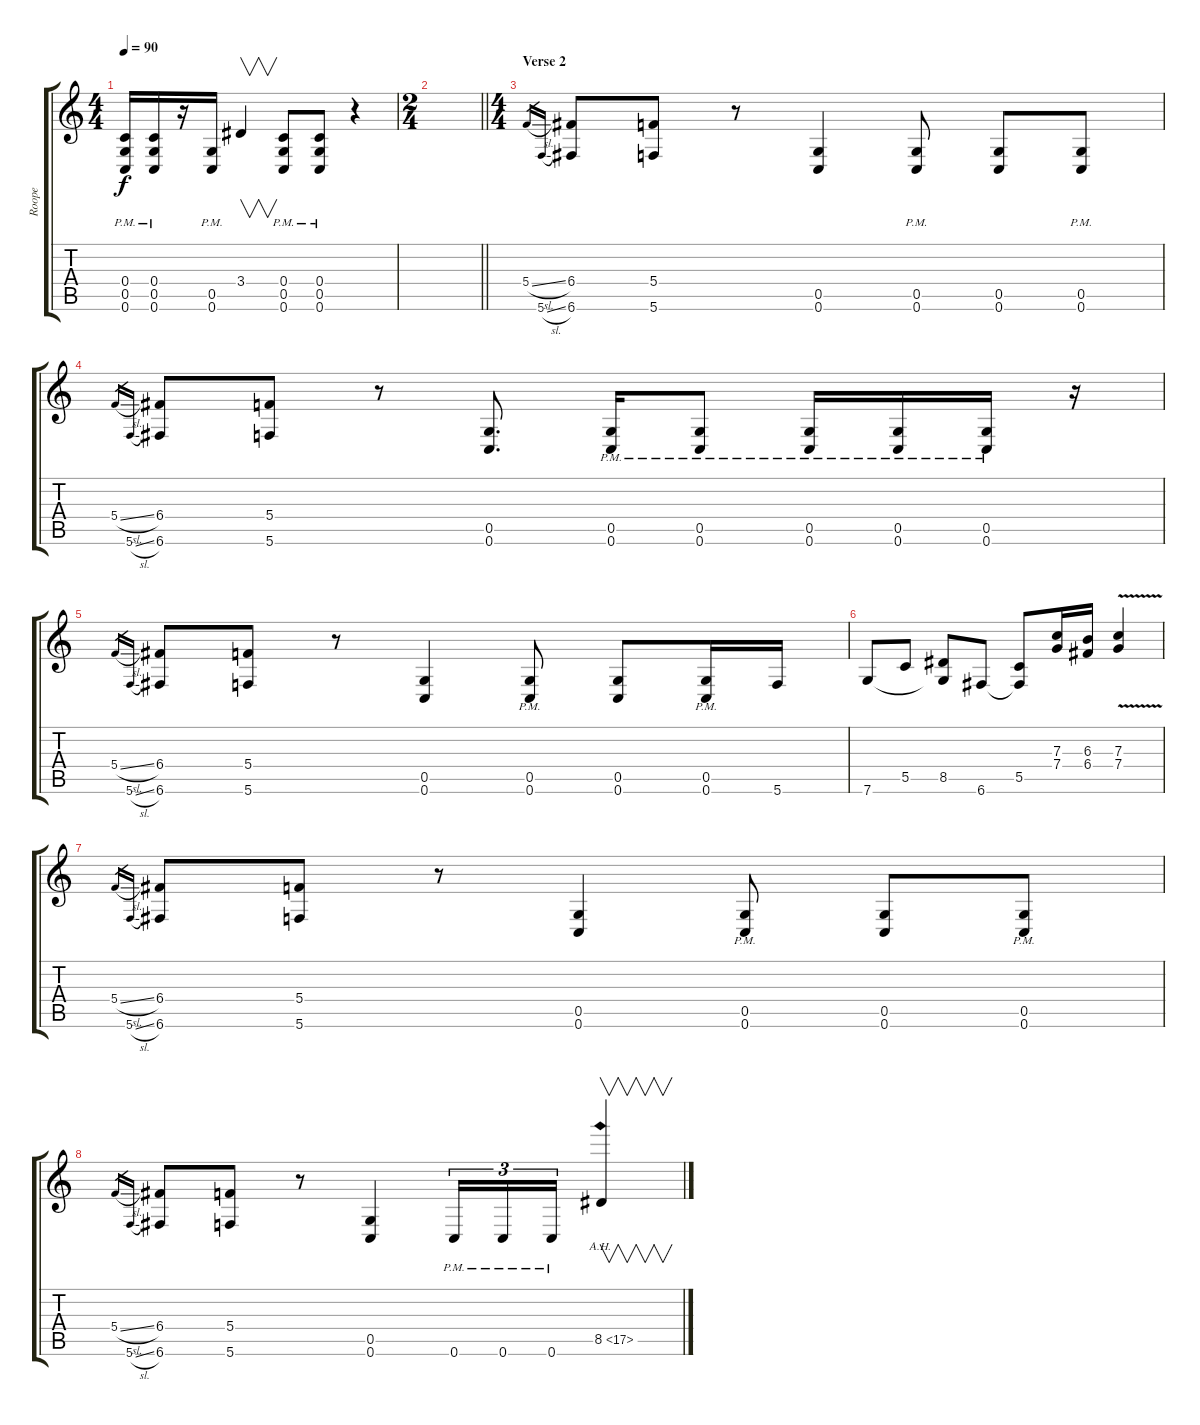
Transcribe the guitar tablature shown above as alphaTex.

\track ("Roope" "Roope") {instrument distortionguitar}
\staff {score tabs}
\tuning (D4 A3 F3 C3 G2 C2) {hide}
\ts (4 4)
\tempo 90
\clef g2
\ks c
(0.4{pm} 0.5{pm} 0.6{pm}).16{dy f} (0.4{pm} 0.5{pm} 0.6{pm}).16 r.16 (0.5{pm} 0.6{pm}).16 3.4.4{v} (0.4{pm} 0.5{pm} 0.6{pm}).8 (0.4{pm} 0.5{pm} 0.6{pm}).8 r.4 |
\ts (2 4)
\barLineRight lightlight
|
\ts (4 4)
\section ("" "Verse 2")
5.4{sl}.16{gr} 5.6{sl}.16{gr} (6.4 6.6).8 (5.4 5.6).8 r.8 (0.5 0.6).4 (0.5{pm} 0.6{pm}).8 (0.5 0.6).8 (0.5{pm} 0.6{pm}).8 |
5.4{sl}.16{gr} 5.6{sl}.16{gr} (6.4 6.6).8 (5.4 5.6).8 r.8 (0.5 0.6).8{d} (0.5{pm} 0.6{pm}).16 (0.5{pm} 0.6{pm}).8 (0.5{pm} 0.6{pm}).16 (0.5{pm} 0.6{pm}).16 (0.5{pm} 0.6{pm}).16 r.16 |
5.4{sl}.16{gr} 5.6{sl}.16{gr} (6.4 6.6).8 (5.4 5.6).8 r.8 (0.5 0.6).4 (0.5{pm} 0.6{pm}).8 (0.5 0.6).8 (0.5{pm} 0.6{pm}).16 5.6.16 |
7.6.8 5.5.8 (8.5 7.6{t}).8 6.6.8 (5.5 6.6{t}).8 (7.3 7.4).16 (6.3 6.4).16 (7.3{v} 7.4{v}).4 |
5.4{sl}.16{gr} 5.6{sl}.16{gr} (6.4 6.6).8 (5.4 5.6).8 r.8 (0.5 0.6).4 (0.5{pm} 0.6{pm}).8 (0.5 0.6).8 (0.5{pm} 0.6{pm}).8 |
5.4{sl}.16{gr} 5.6{sl}.16{gr} (6.4 6.6).8 (5.4 5.6).8 r.8 (0.5 0.6).4 0.6{pm}.16{tu (3 2)} 0.6{pm}.16{tu (3 2)} 0.6{pm}.16{tu (3 2)} 8.5{ah 9}.4{v}
